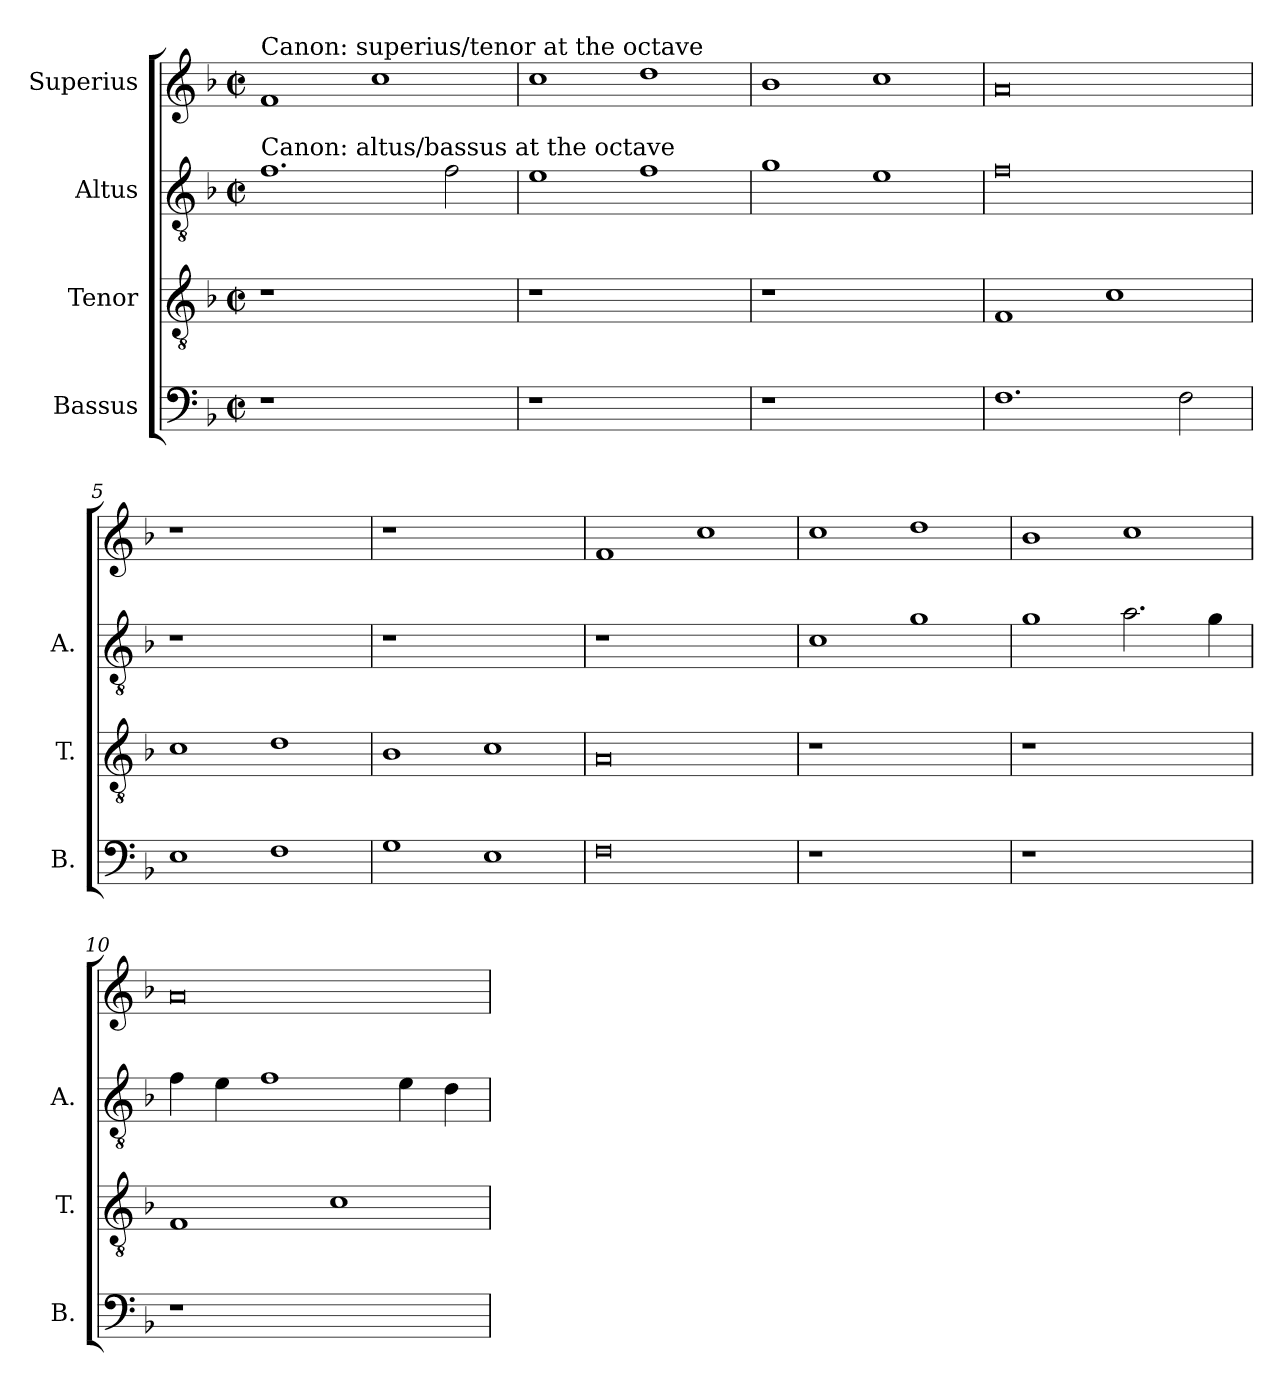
**kern	**kern	**kern	**kern
*part4	*part3	*part2	*part1
*staff4	*staff3	*staff2	*staff1
*I"Bassus	*I"Tenor	*I"Altus	*I"Superius
*I'B.	*I'T.	*I'A.	*
!!LO:PB:g=z
*clefF4	*clefGv2	*clefGv2	*clefG2
*	*ITrd7c12	*ITrd7c12	*
*k[b-]	*k[b-]	*k[b-]	*k[b-]
*F:	*F:	*F:	*F:
*M2/2	*M2/2	*M2/2	*M2/2
*met(c|)	*met(c|)	*met(c|)	*met(c|)
=1	=1	=1	=1
!	!	!	!LO:TX:a:t=Canon&colon; superius/tenor at the octave
!	!	!LO:TX:a:t=Canon&colon; altus/bassus at the octave	!
!LO:N:vis=1	!LO:N:vis=1	!	!
1r	1r	1.Fi	1fi
1ryy	1ryy	.	1cci
.	.	2Fi\	.
=2	=2	=2	=2
!LO:N:vis=1	!LO:N:vis=1	!	!
1r	1r	1Ei	1cci
1ryy	1ryy	1Fi	1ddi
=3	=3	=3	=3
!LO:N:vis=1	!LO:N:vis=1	!	!
1r	1r	1Gi	1b-i
1ryy	1ryy	1Ei	1cci
=4	=4	=4	=4
1.Fi	1FFi	0Fi	0ai
.	1Ci	.	.
2Fi\	.	.	.
=5	=5	=5	=5
!	!	!LO:N:vis=1	!LO:N:vis=1
1Ei	1Ci	1r	1r
1Fi	1Di	1ryy	1ryy
=6	=6	=6	=6
!	!	!LO:N:vis=1	!LO:N:vis=1
1Gi	1BB-i	1r	1r
1Ei	1Ci	1ryy	1ryy
!!LO:LB:g=z
=7	=7	=7	=7
!	!	!LO:N:vis=1	!
0Fi	0AAi	1r	1fi
.	.	1ryy	1cci
=8	=8	=8	=8
!LO:N:vis=1	!LO:N:vis=1	!	!
1r	1r	1Ci	1cci
1ryy	1ryy	1Gi	1ddi
=9	=9	=9	=9
!LO:N:vis=1	!LO:N:vis=1	!	!
1r	1r	1Gi	1b-i
1ryy	1ryy	2.Ai\	1cci
.	.	4Gi\	.
=10	=10	=10	=10
!LO:N:vis=1	!	!	!
1r	1FFi	4Fi\	0ai
.	.	4Ei\	.
.	.	1Fi	.
1ryy	1Ci	.	.
.	.	4Ei\	.
.	.	4Di\	.
=	=	=	=
*-	*-	*-	*-
